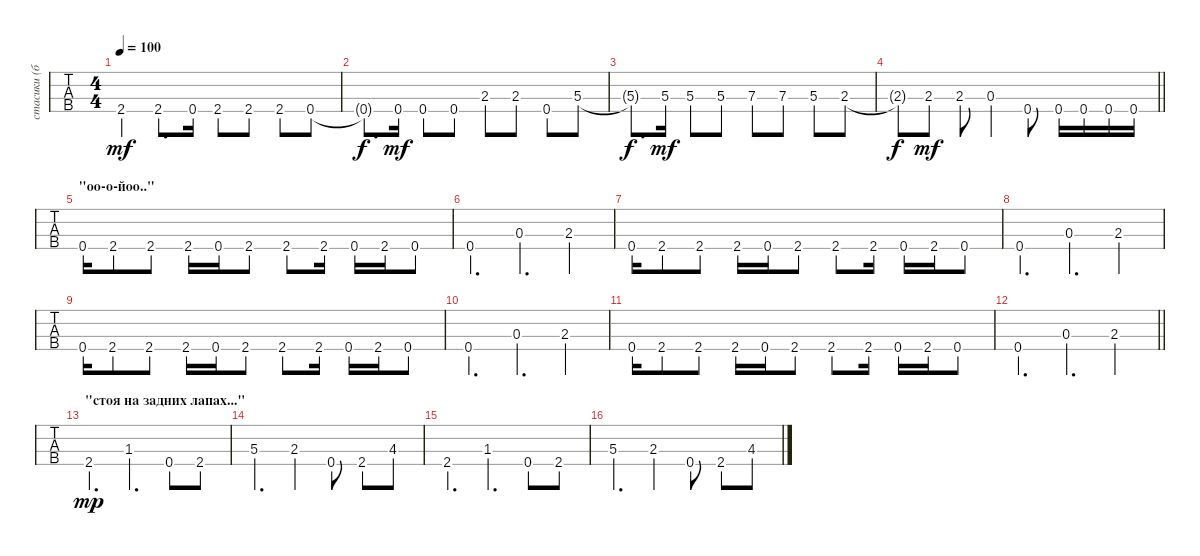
\track ("стасики (бас)" "стасики (б") {instrument electricbassfinger}
\staff {tabs}
\tuning (G2 D2 A1 E1) {hide}
\ts (4 4)
\tempo 100
\clef f4
\ks c
2.4.4{dy mf} 2.4.8{d} 0.4.16 2.4.8 2.4.8 2.4.8 0.4.8 |
0.4{t}.8{d dy f} 0.4.16{dy mf} 0.4.8 0.4.8 2.3.8 2.3.8 0.4.8 5.3.8 |
5.3{t}.8{d dy f} 5.3.16{dy mf} 5.3.8 5.3.8 7.3.8 7.3.8 5.3.8 2.3.8 |
\barLineRight lightlight
2.3{t}.8{dy f} 2.3.8{dy mf} 2.3.8 0.3{st}.4 0.4{st}.8 0.4.16 0.4.16 0.4.16 0.4.16 |
\section ("" "\"оо-о-йоо..\"")
0.4.16 2.4{st}.8 2.4{st}.8 2.4.16 0.4.16 2.4{st}.8 2.4{st}.8 2.4.16 0.4.16 2.4.16 0.4.8 |
0.4.4{d} 0.3.4{d} 2.3.4 |
0.4.16 2.4{st}.8 2.4{st}.8 2.4.16 0.4.16 2.4{st}.8 2.4{st}.8 2.4.16 0.4.16 2.4.16 0.4.8 |
0.4.4{d} 0.3.4{d} 2.3.4 |
0.4.16 2.4{st}.8 2.4{st}.8 2.4.16 0.4.16 2.4{st}.8 2.4{st}.8 2.4.16 0.4.16 2.4.16 0.4.8 |
0.4.4{d} 0.3.4{d} 2.3.4 |
0.4.16 2.4{st}.8 2.4{st}.8 2.4.16 0.4.16 2.4{st}.8 2.4{st}.8 2.4.16 0.4.16 2.4.16 0.4.8 |
\barLineRight lightlight
0.4.4{d} 0.3.4{d} 2.3.4 |
\section ("" "\"стоя на задних лапах...\"")
2.4.4{d dy mp} 1.3.4{d} 0.4.8 2.4.8 |
5.3.4{d} 2.3.4 0.4.8 2.4.8 4.3.8 |
2.4.4{d} 1.3.4{d} 0.4.8 2.4.8 |
5.3.4{d} 2.3.4 0.4.8 2.4.8 4.3.8
